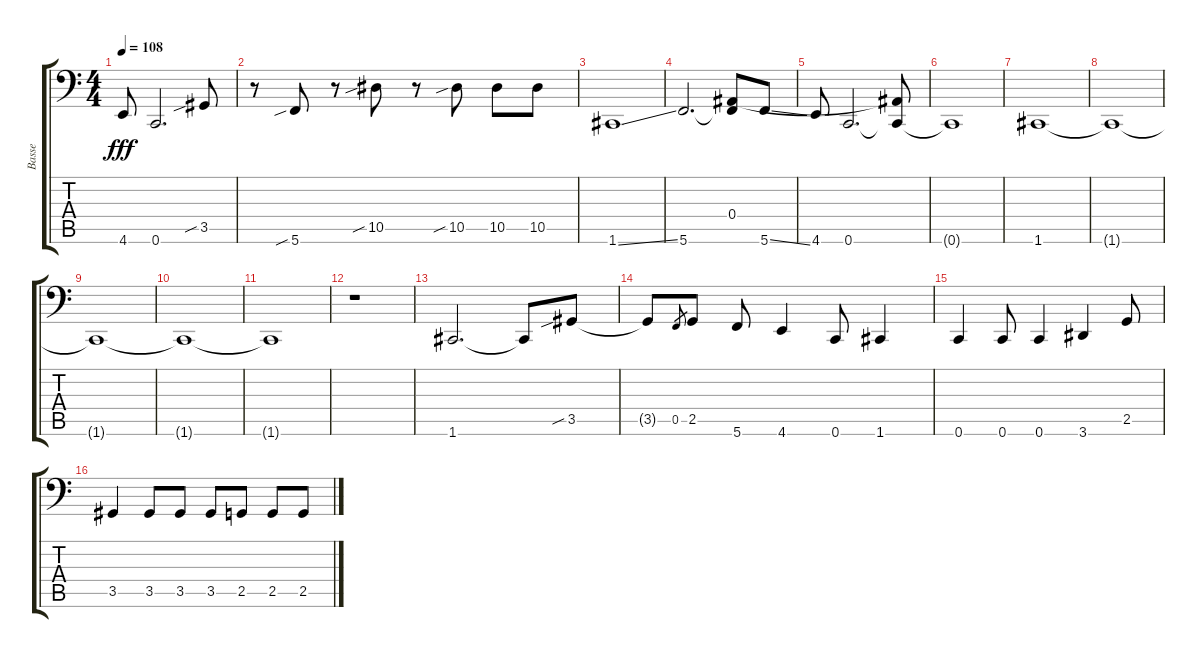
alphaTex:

\track ("Basse" "Basse") {instrument electricbasspick}
\staff {score tabs}
\tuning (C3 G2 Eb2 Bb1 F1 C1) {hide}
\ts (4 4)
\tempo 108
\clef f4
\ks c
4.6.8{dy fff} 0.6.2{d} 3.5{sib}.8 |
r.8 5.6{sib}.8 r.8 10.5{sib}.8 r.8 10.5{sib}.8 10.5.8 10.5.8 |
1.6{ss}.1 |
5.6.2{d} (0.4 5.6{t}).8 5.6{ss}.8 |
4.6.8 0.6.2{d} (0.4{t} 0.6{t}).8 |
0.6{t}.1 |
1.6.1 |
1.6{t}.1 |
1.6{t}.1 |
1.6{t}.1 |
1.6{t}.1 |
r.1 |
1.6.2{d instrument acousticguitarsteel} 1.6{t}.8 3.5{sib}.8{instrument electricbasspick} |
3.5{t}.8 0.5.8{gr} 2.5.8 5.6.8 4.6.4 0.6.8 1.6.4 |
0.6.4{instrument lead8bassandlead} 0.6.8 0.6.4 3.6.4 2.5.8 |
3.5.4 3.5.8 3.5.8 3.5.8 2.5.8 2.5.8 2.5.8
